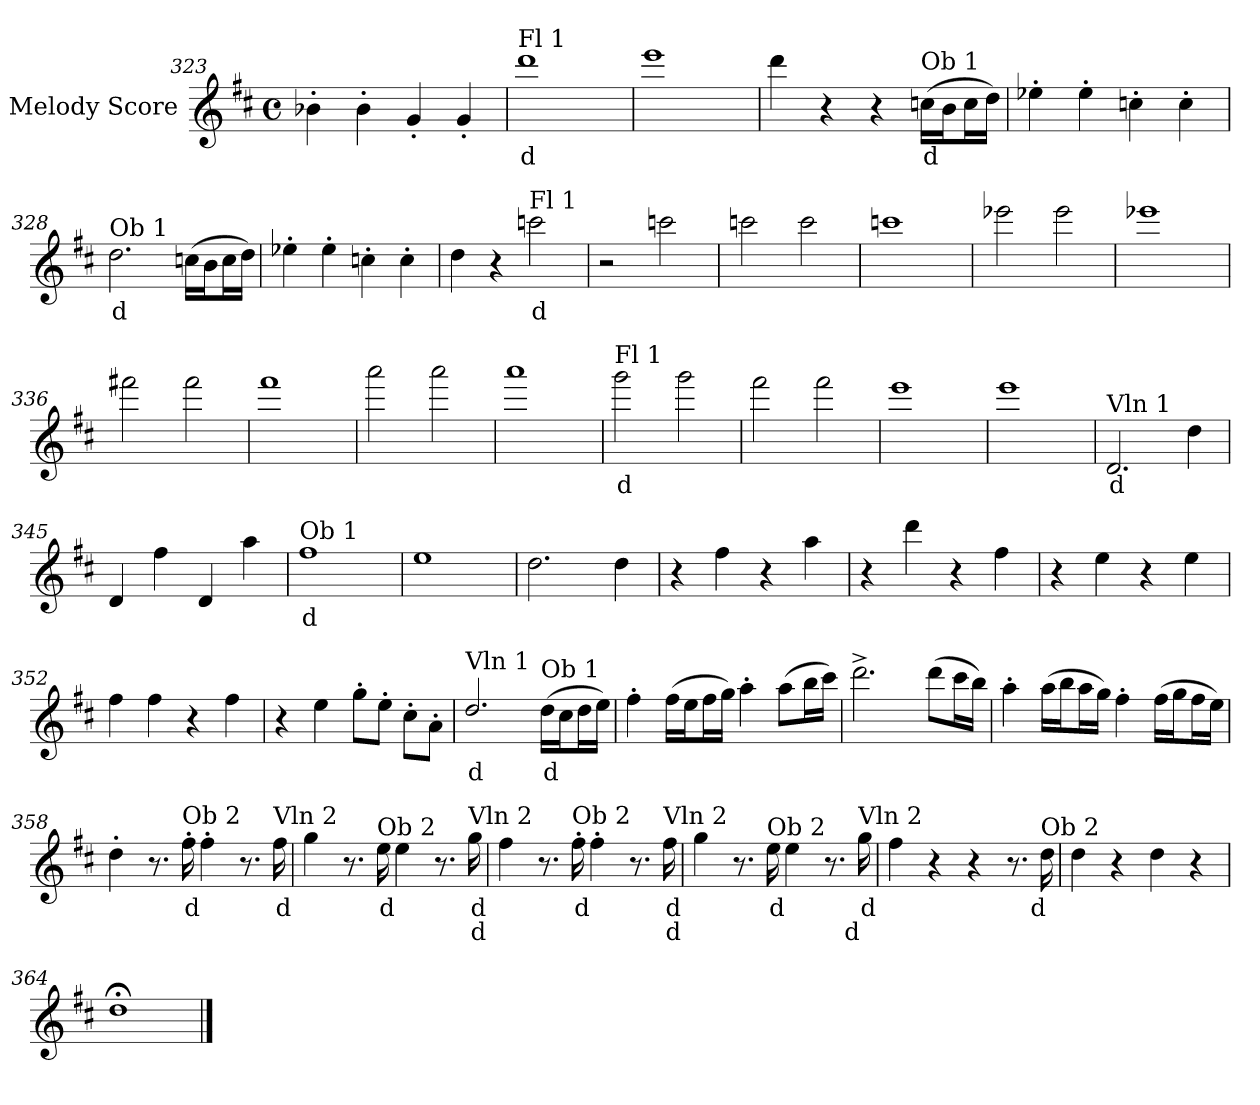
**kern	**text	**text
*part1	*part1	*part1
*staff1	*staff1	*staff1
*I"Melody Score	*	*
*clefG2	*	*
*k[f#c#]	*	*
*M4/4	*	*
*met(c)	*	*
=323	=323	=323
4b-X'\	.	.
4b-'\	.	.
4g'/	.	.
4g'/	.	.
=324	=324	=324
!LO:TX:a:t=Fl 1	!	!
!	!LO:LY:b:color=#FF0000	!
1ddd	d	.
=325	=325	=325
1eee	.	.
=326	=326	=326
4ddd\	.	.
4r	.	.
4r	.	.
!LO:TX:a:t=Ob 1	!	!
!	!LO:LY:b:color=#FF0000	!
(16ccn\LL	d	.
16b\J	.	.
16cc\L	.	.
16dd\JJ)	.	.
=327	=327	=327
4ee-X'\	.	.
4ee-'\	.	.
4ccn'\	.	.
4cc'\	.	.
=328	=328	=328
!LO:TX:a:t=Ob 1	!	!
!	!LO:LY:b:color=#FF0000	!
2.dd\	d	.
(16ccn\LL	.	.
16b\J	.	.
16cc\L	.	.
16dd\JJ)	.	.
=329	=329	=329
4ee-X'\	.	.
4ee-'\	.	.
4ccn'\	.	.
4cc'\	.	.
=330	=330	=330
4dd\	.	.
4r	.	.
!LO:TX:a:t=Fl 1	!	!
!	!LO:LY:b:color=#FF0000	!
2cccn\	d	.
=331	=331	=331
2r	.	.
2cccn\	.	.
=332	=332	=332
2cccn\	.	.
2ccc\	.	.
=333	=333	=333
1cccn	.	.
=334	=334	=334
2eee-X\	.	.
2eee-\	.	.
=335	=335	=335
1eee-X	.	.
=336	=336	=336
2fff#X\	.	.
2fff#\	.	.
=337	=337	=337
1fff#	.	.
=338	=338	=338
2aaa\	.	.
2aaa\	.	.
=339	=339	=339
1aaa	.	.
=340	=340	=340
!LO:TX:a:t=Fl 1	!	!
!	!LO:LY:b:color=#FF0000	!
2ggg\	d	.
2ggg\	.	.
=341	=341	=341
2fff#\	.	.
2fff#\	.	.
=342	=342	=342
1eee	.	.
=343	=343	=343
1eee	.	.
=344	=344	=344
!LO:TX:a:t=Vln 1	!	!
!	!LO:LY:b:color=#FF0000	!
2.d/	d	.
4dd\	.	.
=345	=345	=345
4d/	.	.
4ff#\	.	.
4d/	.	.
4aa\	.	.
=346	=346	=346
!LO:TX:a:t=Ob 1	!	!
!	!LO:LY:b:color=#FF0000	!
1ff#	d	.
=347	=347	=347
1ee	.	.
=348	=348	=348
2.dd\	.	.
4dd\	.	.
=349	=349	=349
4r	.	.
4ff#\	.	.
4r	.	.
4aa\	.	.
=350	=350	=350
4r	.	.
4ddd\	.	.
4r	.	.
4ff#\	.	.
=351	=351	=351
4r	.	.
4ee\	.	.
4r	.	.
4ee\	.	.
=352	=352	=352
4ff#\	.	.
4ff#\	.	.
4r	.	.
4ff#\	.	.
=353	=353	=353
4r	.	.
4ee\	.	.
8gg'\L	.	.
8ee'\J	.	.
8cc#'\L	.	.
8a'\J	.	.
=354	=354	=354
!LO:TX:a:t=Vln 1	!	!
!	!LO:LY:color=#FF0000	!
2.dd/	d	.
!LO:TX:a:t=Ob 1	!	!
!	!LO:LY:b:color=#FF0000	!
(16dd\LL	d	.
16cc#\J	.	.
16dd\L	.	.
16ee\JJ)	.	.
=355	=355	=355
4ff#'\	.	.
(16ff#\LL	.	.
16ee\J	.	.
16ff#\L	.	.
16gg\JJ)	.	.
4aa'\	.	.
(8aa\L	.	.
16bb\L	.	.
16ccc#\JJ)	.	.
=356	=356	=356
2.ddd^\	.	.
(8ddd\L	.	.
16ccc#\L	.	.
16bb\JJ)	.	.
=357	=357	=357
4aa'\	.	.
(16aa\LL	.	.
16bb\J	.	.
16aa\L	.	.
16gg\JJ)	.	.
4ff#'\	.	.
(16ff#\LL	.	.
16gg\J	.	.
16ff#\L	.	.
16ee\JJ)	.	.
=358	=358	=358
4dd'\	.	.
8.r	.	.
!LO:TX:a:t=Ob 2	!	!
!	!LO:LY:b:color=#FF0000	!
16ff#'\	d	.
4ff#'\	.	.
8.r	.	.
!LO:TX:a:t=Vln 2	!	!
!	!LO:LY:color=#FF0000	!
16ff#\	d	.
=359	=359	=359
4gg\	.	.
8.r	.	.
!LO:TX:a:t=Ob 2	!	!
!	!LO:LY:b:color=#FF0000	!
16ee\	d	.
4ee\	.	.
8.r	.	.
!LO:TX:a:t=Vln 2	!	!
!	!LO:LY:color=#FF0000	!LO:LY:color=#FF0000
16gg\	d	d
=360	=360	=360
4ff#\	.	.
8.r	.	.
!LO:TX:a:t=Ob 2	!	!
!	!LO:LY:b:color=#FF0000	!
16ff#'\	d	.
4ff#'\	.	.
8.r	.	.
!LO:TX:a:t=Vln 2	!	!
!	!LO:LY:color=#FF0000	!LO:LY:color=#FF0000
16ff#\	d	d
=361	=361	=361
4gg\	.	.
8.r	.	.
!LO:TX:a:t=Ob 2	!	!
!	!LO:LY:b:color=#FF0000	!
16ee\	d	.
4ee\	.	.
8.r	.	.
!LO:TX:a:t=Vln 2	!	!
!	!LO:LY:color=#FF0000	!LO:LY:color=#FF0000
16gg\	d	d
=362	=362	=362
4ff#\	.	.
4r	.	.
4r	.	.
8.r	.	.
!LO:TX:a:t=Ob 2	!	!
!	!LO:LY:b:color=#FF0000	!
16dd\	d	.
=363	=363	=363
4dd\	.	.
4r	.	.
4dd\	.	.
4r	.	.
=364	=364	=364
1dd;<	.	.
==	==	==
*-	*-	*-
